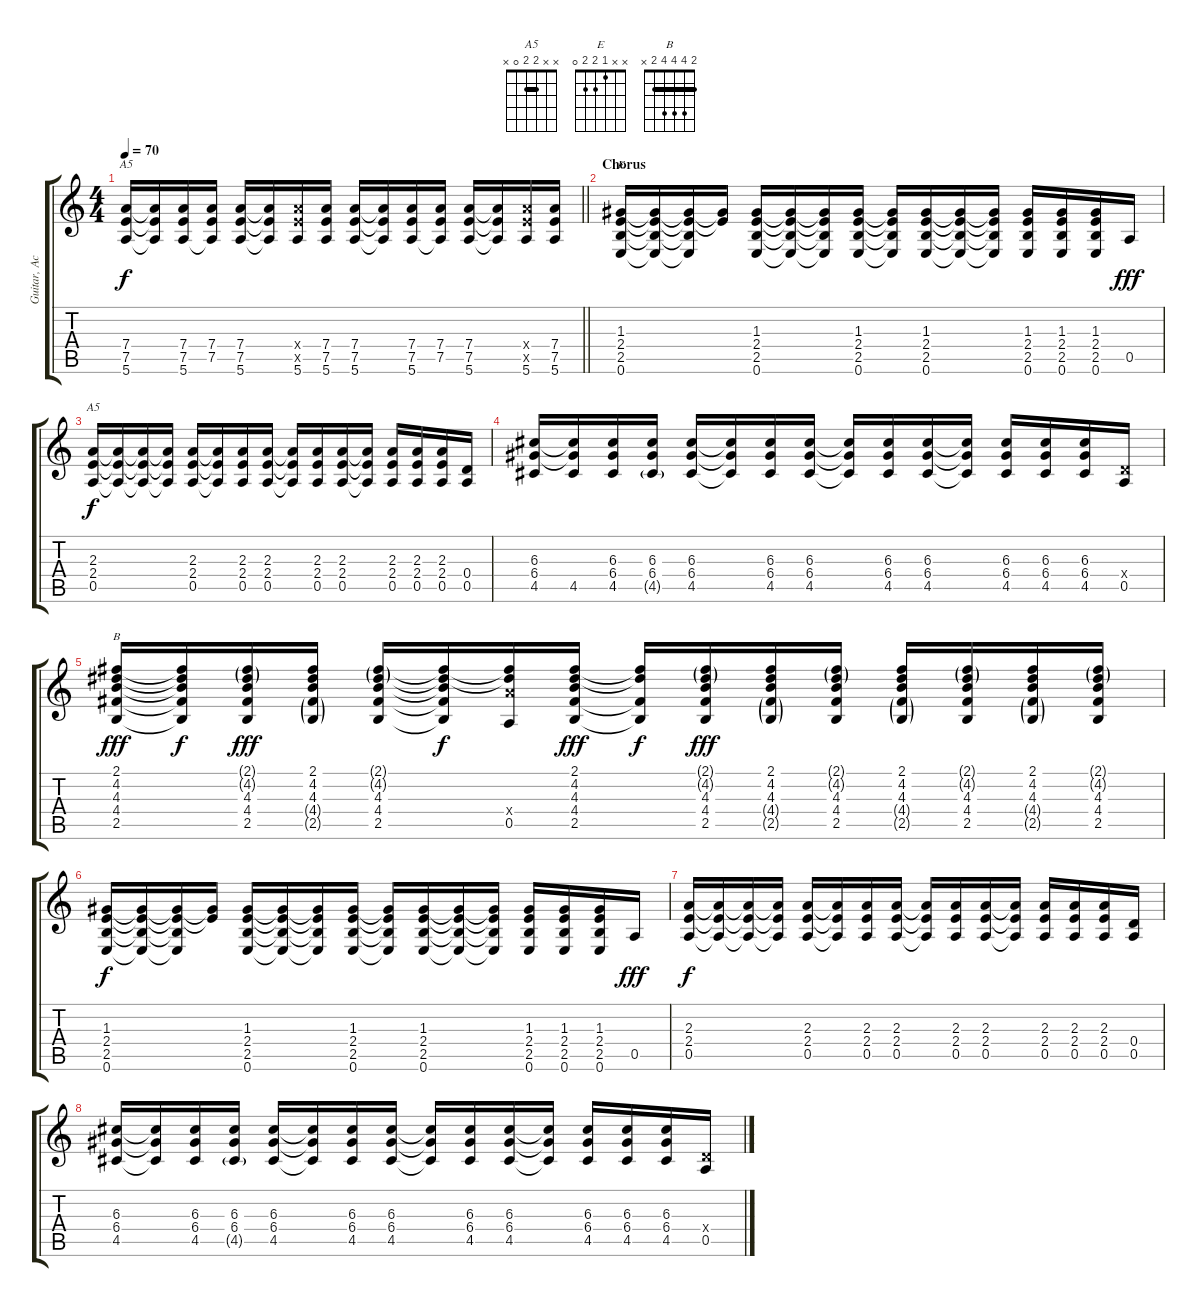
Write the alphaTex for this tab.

\track ("Guitar, Acoustic" "Guitar, Ac") {instrument acousticguitarsteel}
\staff {score tabs}
\tuning (E4 B3 G3 D3 A2 E2) {hide}
\chord ("A5" x x x 7 7 5) {firstfret 5 barre 7}
\chord ("E" x x 1 2 2 0)
\chord ("A5" x x 2 2 0 x) {barre 2}
\chord ("B" 2 4 4 4 2 x) {barre 2}
\ts (4 4)
\tempo 70
\clef g2
\barLineRight lightlight
\ks c
(7.4 7.5 5.6).16{ch "A5" dy f} (7.4{t} 7.5{t} 5.6{t}).16 (7.4 7.5 5.6).16 (7.4 7.5 5.6{t}).16 (7.4 7.5 5.6).16 (7.4{t} 7.5{t} 5.6{t}).16 (7.4{x} 7.5{x} 5.6).16 (7.4 7.5 5.6).16 (7.4 7.5 5.6).16 (7.4{t} 7.5{t} 5.6{t}).16 (7.4 7.5 5.6).16 (7.4 7.5 5.6{t}).16 (7.4 7.5 5.6).16 (7.4{t} 7.5{t} 5.6{t}).16 (7.4{x} 7.5{x} 5.6).16 (7.4 7.5 5.6).16 |
\section ("" "Chorus")
(1.3 2.4 2.5 0.6).16{ch "E"} (1.3{t} 2.4{t} 2.5{t} 0.6{t}).16 (1.3{t} 2.4{t} 2.5{t} 0.6{t}).16 (1.3{t} 2.4{t}).16 (1.3 2.4 2.5 0.6).16 (1.3{t} 2.4{t} 2.5{t} 0.6{t}).16 (1.3{t} 2.4{t} 2.5{t} 0.6{t}).16 (1.3 2.4 2.5 0.6).16 (1.3{t} 2.4{t} 2.5{t} 0.6{t}).16 (1.3 2.4 2.5 0.6).16 (1.3{t} 2.4{t} 2.5{t} 0.6{t}).16 (1.3{t} 2.4{t} 2.5{t} 0.6{t}).16 (1.3 2.4 2.5 0.6).16 (1.3 2.4 2.5 0.6).16 (1.3 2.4 2.5 0.6).16 0.5.16{dy fff} |
(2.3 2.4 0.5).16{ch "A5" dy f} (2.3{t} 2.4{t} 0.5{t}).16 (2.3{t} 2.4{t} 0.5{t}).16 (2.3{t} 2.4{t} 0.5{t}).16 (2.3 2.4 0.5).16 (2.3{t} 2.4{t} 0.5{t}).16 (2.3 2.4 0.5).16 (2.3 2.4 0.5).16 (2.3{t} 2.4{t} 0.5{t}).16 (2.3 2.4 0.5).16 (2.3 2.4 0.5).16 (2.3{t} 2.4{t} 0.5{t}).16 (2.3 2.4 0.5).16 (2.3 2.4 0.5).16 (2.3 2.4 0.5).16 (0.4 0.5).16 |
(6.3 6.4 4.5).16 (6.3{t} 6.4{t} 4.5).16 (6.3 6.4 4.5).16 (6.3 6.4 4.5{g}).16 (6.3 6.4 4.5).16 (6.3{t} 6.4{t} 4.5{t}).16 (6.3 6.4 4.5).16 (6.3 6.4 4.5).16 (6.3{t} 6.4{t} 4.5{t}).16 (6.3 6.4 4.5).16 (6.3 6.4 4.5).16 (6.3{t} 6.4{t} 4.5{t}).16 (6.3 6.4 4.5).16 (6.3 6.4 4.5).16 (6.3 6.4 4.5).16 (0.4{x} 0.5).16 |
(2.1 4.2 4.3 4.4 2.5).16{ch "B" dy fff} (2.1{t} 4.2{t} 4.3{t} 4.4{t} 2.5{t}).16{dy f} (2.1{g} 4.2{g} 4.3 4.4 2.5).16{dy fff} (2.1 4.2 4.3 4.4{g} 2.5{g}).16 (2.1{g} 4.2{g} 4.3 4.4 2.5).16 (2.1{t} 4.2{t} 4.3{t} 4.4{t} 2.5{t}).16{dy f} (2.1{t} 4.2{t} 7.4{x} 0.5).16 (2.1 4.2 4.3 4.4 2.5).16{dy fff} (2.1{t} 4.2{t} 4.4{t} 2.5{t}).16{dy f} (2.1{g} 4.2{g} 4.3 4.4 2.5).16{dy fff} (2.1 4.2 4.3 4.4{g} 2.5{g}).16 (2.1{g} 4.2{g} 4.3 4.4 2.5).16 (2.1 4.2 4.3 4.4{g} 2.5{g}).16 (2.1{g} 4.2{g} 4.3 4.4 2.5).16 (2.1 4.2 4.3 4.4{g} 2.5{g}).16 (2.1{g} 4.2{g} 4.3 4.4 2.5).16 |
(1.3 2.4 2.5 0.6).16{dy f} (1.3{t} 2.4{t} 2.5{t} 0.6{t}).16 (1.3{t} 2.4{t} 2.5{t} 0.6{t}).16 (1.3{t} 2.4{t}).16 (1.3 2.4 2.5 0.6).16 (1.3{t} 2.4{t} 2.5{t} 0.6{t}).16 (1.3{t} 2.4{t} 2.5{t} 0.6{t}).16 (1.3 2.4 2.5 0.6).16 (1.3{t} 2.4{t} 2.5{t} 0.6{t}).16 (1.3 2.4 2.5 0.6).16 (1.3{t} 2.4{t} 2.5{t} 0.6{t}).16 (1.3{t} 2.4{t} 2.5{t} 0.6{t}).16 (1.3 2.4 2.5 0.6).16 (1.3 2.4 2.5 0.6).16 (1.3 2.4 2.5 0.6).16 0.5.16{dy fff} |
(2.3 2.4 0.5).16{dy f} (2.3{t} 2.4{t} 0.5{t}).16 (2.3{t} 2.4{t} 0.5{t}).16 (2.3{t} 2.4{t} 0.5{t}).16 (2.3 2.4 0.5).16 (2.3{t} 2.4{t} 0.5{t}).16 (2.3 2.4 0.5).16 (2.3 2.4 0.5).16 (2.3{t} 2.4{t} 0.5{t}).16 (2.3 2.4 0.5).16 (2.3 2.4 0.5).16 (2.3{t} 2.4{t} 0.5{t}).16 (2.3 2.4 0.5).16 (2.3 2.4 0.5).16 (2.3 2.4 0.5).16 (0.4 0.5).16 |
(6.3 6.4 4.5).16 (6.3{t} 6.4{t} 4.5{t}).16 (6.3 6.4 4.5).16 (6.3 6.4 4.5{g}).16 (6.3 6.4 4.5).16 (6.3{t} 6.4{t} 4.5{t}).16 (6.3 6.4 4.5).16 (6.3 6.4 4.5).16 (6.3{t} 6.4{t} 4.5{t}).16 (6.3 6.4 4.5).16 (6.3 6.4 4.5).16 (6.3{t} 6.4{t} 4.5{t}).16 (6.3 6.4 4.5).16 (6.3 6.4 4.5).16 (6.3 6.4 4.5).16 (0.4{x} 0.5).16
